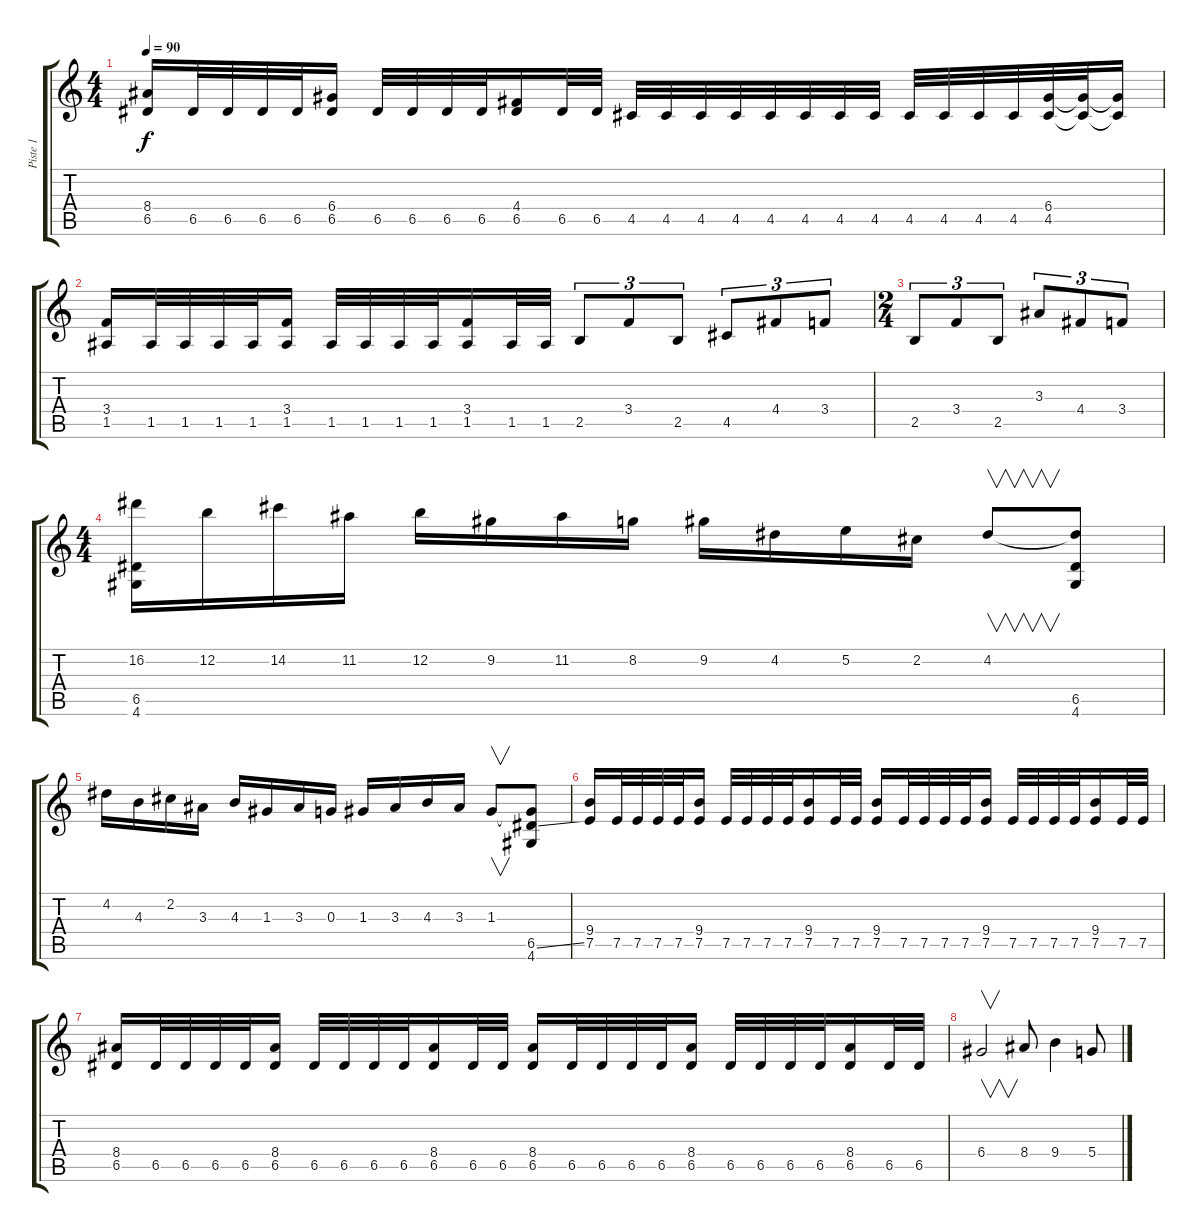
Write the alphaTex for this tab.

\track ("Piste 1" "Piste 1") {instrument distortionguitar}
\staff {score tabs}
\tuning (E4 B3 G3 D3 A2 E2) {hide}
\ts (4 4)
\tempo 90
\clef g2
\ks c
(8.4 6.5).16{dy f} 6.5.32 6.5.32 6.5.32 6.5.32 (6.4 6.5).16 6.5.32 6.5.32 6.5.32 6.5.32 (4.4 6.5).16 6.5.32 6.5.32 4.5.32 4.5.32 4.5.32 4.5.32 4.5.32 4.5.32 4.5.32 4.5.32 4.5.32 4.5.32 4.5.32 4.5.32 (6.4 4.5).32 (6.4{t} 4.5{t}).32 (6.4{t} 4.5{t}).16 |
(3.4 1.5).16 1.5.32 1.5.32 1.5.32 1.5.32 (3.4 1.5).16 1.5.32 1.5.32 1.5.32 1.5.32 (3.4 1.5).16 1.5.32 1.5.32 2.5.8{tu (3 2)} 3.4.8{tu (3 2)} 2.5.8{tu (3 2)} 4.5.8{tu (3 2)} 4.4.8{tu (3 2)} 3.4.8{tu (3 2)} |
\ts (2 4)
2.5.8{tu (3 2)} 3.4.8{tu (3 2)} 2.5.8{tu (3 2)} 3.3.8{tu (3 2)} 4.4.8{tu (3 2)} 3.4.8{tu (3 2)} |
\ts (4 4)
(16.2 6.5 4.6).16 12.2.16 14.2.16 11.2.16 12.2.16 9.2.16 11.2.16 8.2.16 9.2.16 4.2.16 5.2.16 2.2.16 4.2.8{v} (4.2{t} 6.5 4.6).8 |
4.2.16 4.3.16 2.2.16 3.3.16 4.3.16 1.3.16 3.3.16 0.3.16 1.3.16 3.3.16 4.3.16 3.3.16 1.3.8{v} (1.3{t} 6.5{ss} 4.6).8 |
(9.4 7.5).16 7.5.32 7.5.32 7.5.32 7.5.32 (9.4 7.5).16 7.5.32 7.5.32 7.5.32 7.5.32 (9.4 7.5).16 7.5.32 7.5.32 (9.4 7.5).16 7.5.32 7.5.32 7.5.32 7.5.32 (9.4 7.5).16 7.5.32 7.5.32 7.5.32 7.5.32 (9.4 7.5).16 7.5.32 7.5.32 |
(8.4 6.5).16 6.5.32 6.5.32 6.5.32 6.5.32 (8.4 6.5).16 6.5.32 6.5.32 6.5.32 6.5.32 (8.4 6.5).16 6.5.32 6.5.32 (8.4 6.5).16 6.5.32 6.5.32 6.5.32 6.5.32 (8.4 6.5).16 6.5.32 6.5.32 6.5.32 6.5.32 (8.4 6.5).16 6.5.32 6.5.32 |
6.4.2{v} 8.4.8 9.4.4 5.4.8
